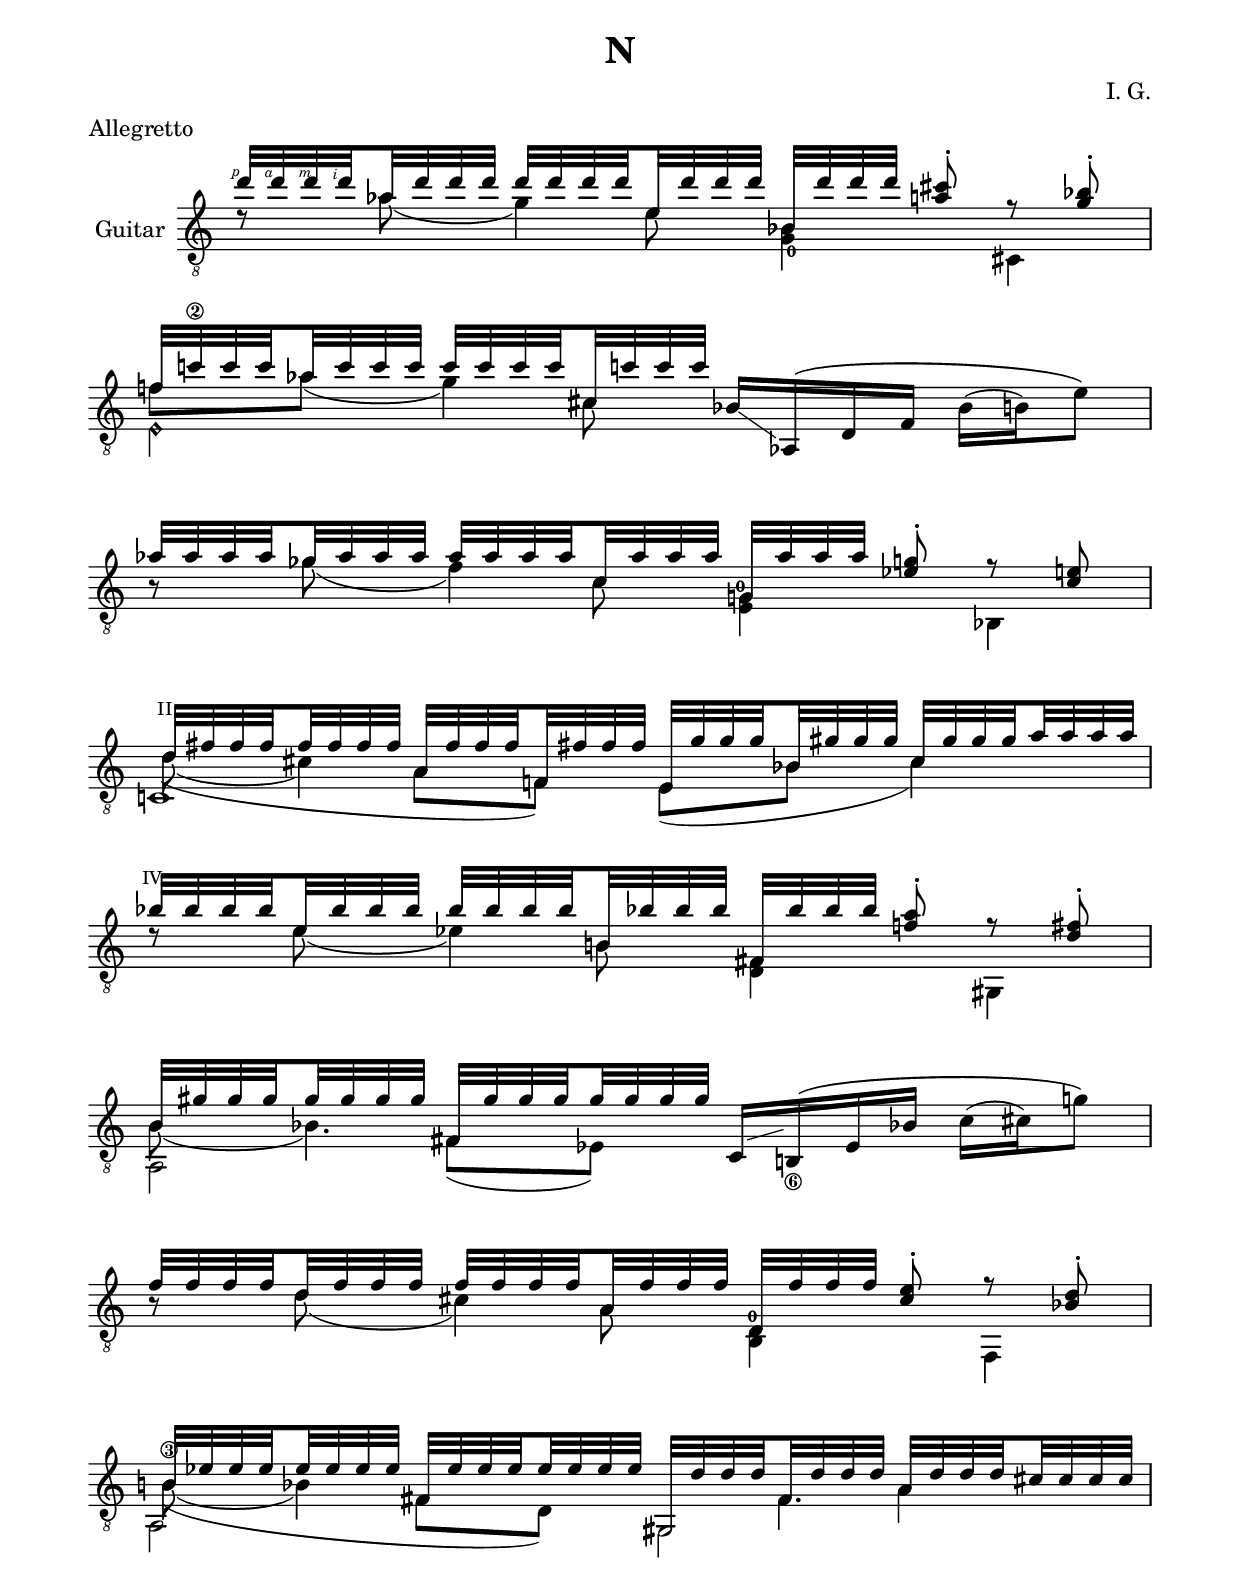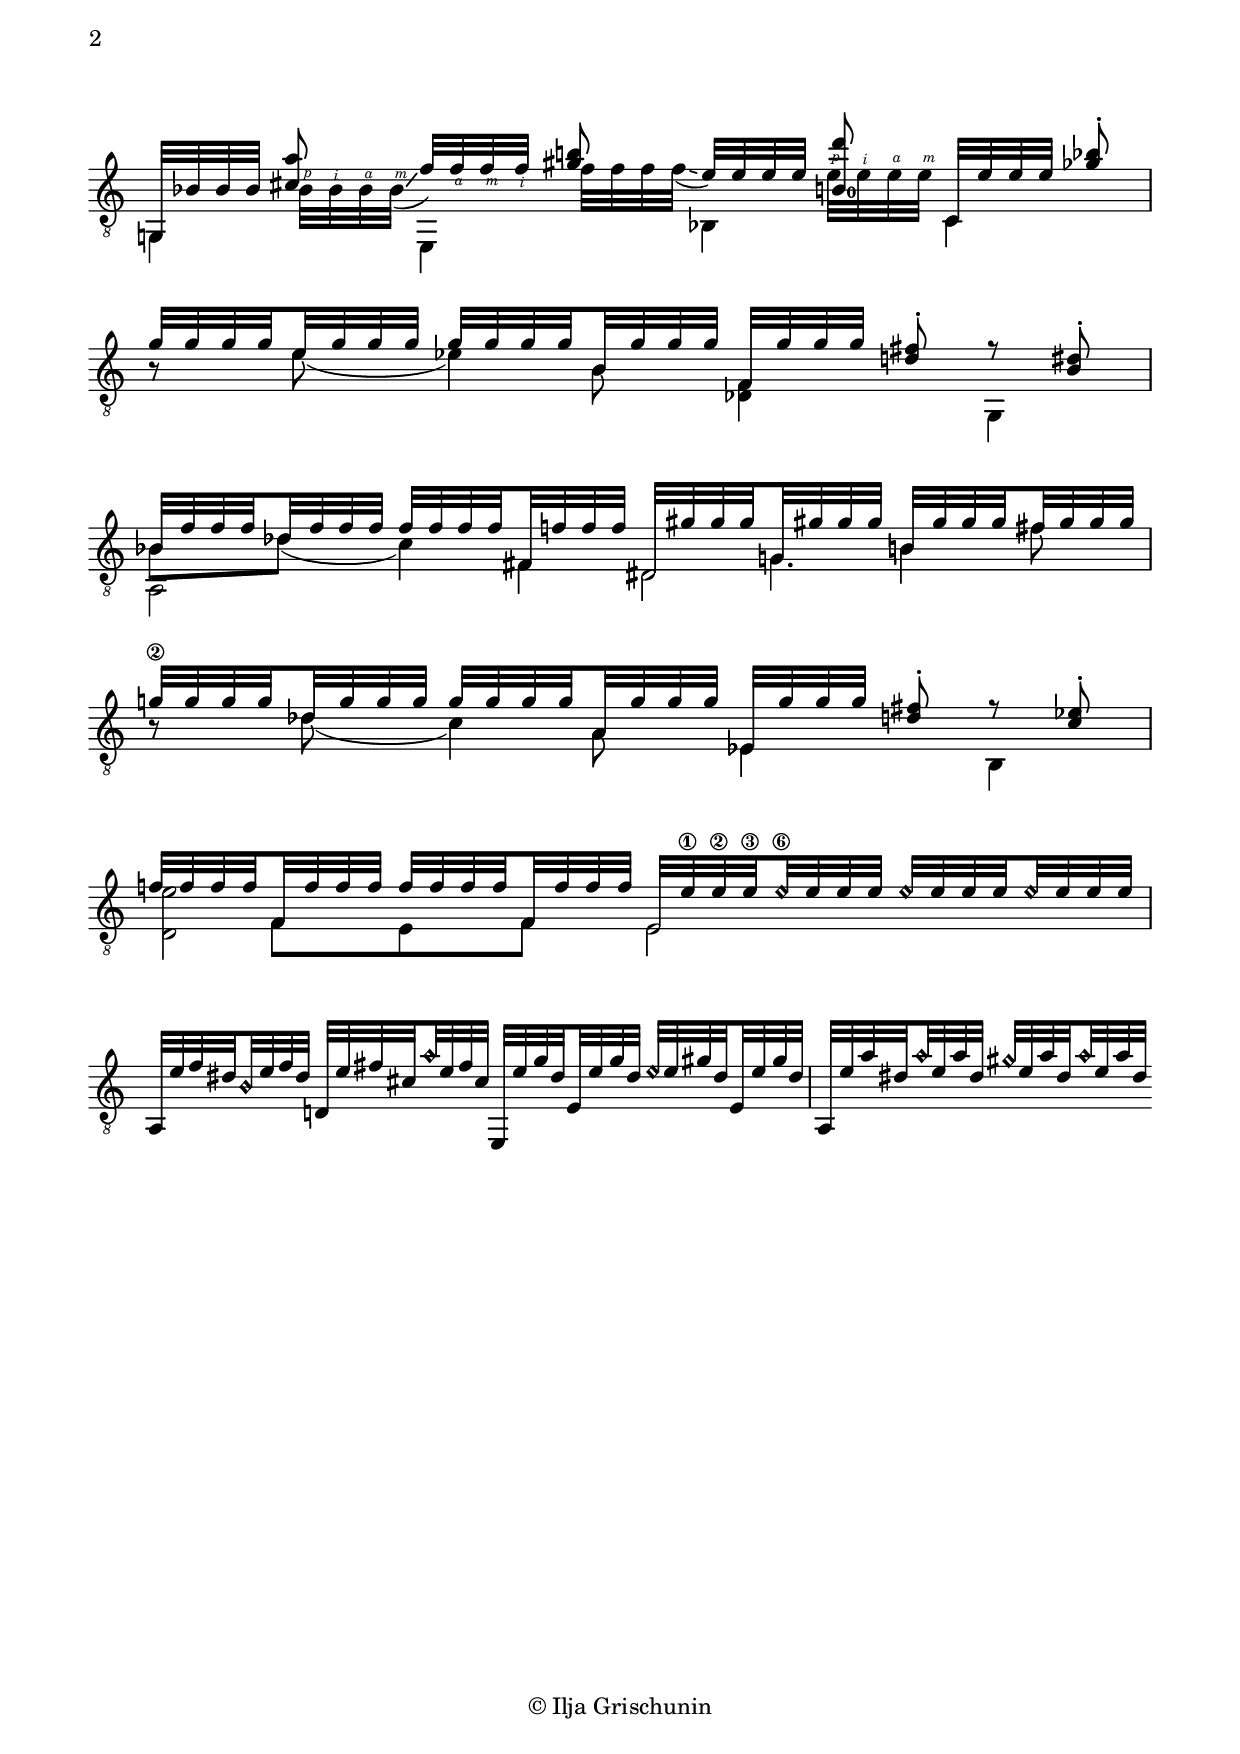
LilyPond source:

\version "2.19.15"

\language "deutsch"

\header {
  title = "N"
  meter = "Allegretto"
  composer = "I. G."
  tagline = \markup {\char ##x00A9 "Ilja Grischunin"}
}

\paper {
  #(set-paper-size "a4")
  top-markup-spacing.basic-distance = 5
  markup-system-spacing.basic-distance = 15
  top-system-spacing.basic-distance = 20
  system-system-spacing.basic-distance = 20
  score-system-spacing.basic-distance = 20
  last-bottom-spacing.basic-distance = 25

  %two-sided = ##t
  %inner-margin = 25
  %outer-margin = 15
  left-margin = 15
  right-margin = 15
}

\layout {
  \context {
    \Voice
    \override Glissando.thickness = #1.5
    \override Glissando.gap = #0.1
  }
  \context {
    \Score
    \remove "Bar_number_engraver"
  }
}
%%%%%%%%%%%%%%%%%%%%%%%%%%%%%%%%%%%%%%
#(define RH rightHandFinger)

xLV = #(define-music-function (parser location further) (number?) #{
  \once \override LaissezVibrerTie.X-extent = #'(0 . 0)
  \once \override LaissezVibrerTie.details.note-head-gap = #(/
                                                             further -2)
  \once \override LaissezVibrerTie.extra-offset = #(cons (/
                                                          further 2) 0)
         #})

stringNumberSpanner =
#(define-music-function (parser location StringNumber) (string?)
   #{
     \override TextSpanner.font-size = #-5
     \override TextSpanner.dash-fraction = #0.3
     \override TextSpanner.dash-period = #1.5
     \override TextSpanner.bound-details.right.arrow = ##t
     \override TextSpanner.arrow-width = #0.2
     \override TextSpanner.arrow-length = #0.7
     \override TextSpanner.bound-details.left.stencil-align-dir-y = #CENTER
     \override TextSpanner.bound-details.left.text = \markup { \circle \number #StringNumber }
   #})

stringNumSpan =
#(define-music-function (parser location StringNumber) (string?)
   #{
     \override TextSpanner.font-size = #-5
     \override TextSpanner.dash-fraction = #0.3
     \override TextSpanner.dash-period = #1.5
     %\override TextSpanner.bound-details.right.arrow = ##t
     %\override TextSpanner.arrow-width = #0.2
     %\override TextSpanner.arrow-length = #0.7
     \override TextSpanner.bound-details.left.stencil-align-dir-y = #CENTER
     \override TextSpanner.bound-details.left.text = \markup { \circle \number #StringNumber }
   #})

%%%%%%%%%%%%%%%%%%%%%%%%%%%%%%%%%%%%%%

global = {
  %\key d \major
  \time 4/4
  \override Staff.TimeSignature.stencil = ##f
}

ossia = \relative {
  \set Staff.fontSize = #-3
  \override Staff.StaffSymbol.staff-space = #(magstep -3)
  \override Staff.StaffSymbol.thickness = #(magstep -3)
  \global
  d''2~ d8 cis-. r b-. c!2 r
  \break
  as~ as8 g-. r e fis2 r
  \break
  b~ b8 a-. r fis-. as2 r
  \break
  f~ f8 e-. r d es2 d'4.( cis8)
  \break
  b4 f' e4. b'8 g2~ g8 fis-. r es-. f!2 as
}

classicalGuitar = \relative {
  \global
  <<
    {
      \set subdivideBeams = ##t
      \set baseMoment = #(ly:make-moment 1/8)
      \set beatStructure = #'(2 2 2 2)
      \override StrokeFinger.extra-offset = #'(-2.3 . 0.8)
      d''32\RH #1 d\RH #4 d\RH #3 d\RH #2 as d d d d d d d e, d' d d
      b, d' d d <a cis>8-.\noBeam r <g b>-.
    }
    \\
    {
      d8\rest as'( g4)
      \once\override Fingering.extra-offset = #'(0.3 . 1)
      <g,_0 b>4 cis,
    }
    \\
    {
      \voiceTwo
      s4. e'8 s2
    }
  >>
  <<
    {
      f!32 c'!\2 c c as c c c c c c c cis, c'! c c
    }
    \\
    {
      f,8 as( g4)
    }
    \\
    {
      \voiceTwo
      s4. cis,8
    }
    \\
    {
      \voiceTwo
      e,4\harmonic s
    }
  >>
  b'16-\markup {
    \postscript #"1.2 2.2 moveto 3.6 -2.5 rlineto stroke"
  } as,\( d f b( h) e8\)
  <<
    {
      \set subdivideBeams = ##t
      \set baseMoment = #(ly:make-moment 1/8)
      \set beatStructure = #'(2 2 2 2)
      as32 as as as ges as as as as as as as c, as' as as
      g, as' as as <es g>8-.\noBeam r <c e>
    }
    \\
    {
      h8\rest ges'( f4)
      \once\override Fingering.extra-offset = #'(-0.5 . -3)
      <e, g!-0>4 b
    }
    \\
    {
      \voiceTwo
      s4. c'8 s2
    }
  >>
  <<
    {
      \override TextScript.font-size = -2
      \once\override TextScript.extra-offset = #'(-0.5 . -1.5)
      d32^"II" fis fis fis fis fis fis fis
      a, fis' fis fis f,! fis'! fis fis
      e, g' g g b, gis' gis gis cis, gis' gis gis a a a a
    }
    \\
    {
      d,8( cis4) s8
    }
    \\
    {
      \voiceTwo
      \hideNotes
      \shape #'((0.8 . 0.3) (0 . 0) (0 . 0) (0 . 0)) Slur
      d4(\unHideNotes a8 f) e( b' cis4)
    }
    \\
    {
      \voiceTwo
      c,!1
    }
  >>
  <<
    {
      \once\override TextScript.extra-offset = #'(-0.7 . -1.5)
      b''32^"IV" b b b e, b' b b b b b b h,! b'! b b
      fis, b' b b <f! a>8-.\noBeam r <d fis>-.
    }
    \\
    {
      d8\rest e( es4) <d, fis> gis,
    }
    \\
    {
      \voiceTwo
      s4. h'8 s2
    }
  >>
  <<
    {
      h32 gis' gis gis gis gis gis gis fis, gis' gis gis gis gis gis gis
    }
    \\
    {
      h,8( b4.)
    }
    \\
    {
      \voiceTwo
      s4 fis8( es)
    }
    \\
    {
      \voiceTwo
      a,2
    }
  >>
  c16-\markup {
    \postscript #"1.7 1.2 moveto 3.5 1 rlineto stroke"
  } h!_\6\( es b'! c( cis) g'8\)
  \break
  <<
    {
      \set subdivideBeams = ##t
      \set baseMoment = #(ly:make-moment 1/8)
      \set beatStructure = #'(2 2 2 2)
      f32 f f f d f f f f f f f a, f' f f
      d, f' f f <cis e>8-.\noBeam r <b d>-.
    }
    \\
    {
      h8\rest d( cis4)
      \once\override Fingering.extra-offset = #'(-0.3 . -4.2)
      <h, d-0> f
    }
    \\
    {
      \voiceTwo
      s4. a'8 s2
    }
  >>
  \mergeDifferentlyHeadedOn
  \mergeDifferentlyDottedOn
  <<
    {
      h32 es es es es es es es fis, es' es es es es es es
      gis,, d'' d d fis, d' d d a d d d cis cis cis cis
    }
    \\
    {
      h!8\3( b4) s8 s4 a
    }
    \\
    {
      \voiceTwo
      \hideNotes
      \shape #'((1 . 0.8) (0 . 0) (0 . 0) (0 . 0)) Slur
      h4(\unHideNotes fis8 d) s8 fis4.
    }
    \\
    {
      \voiceTwo
      a,2 gis
    }
  >>
  <<
    {
      s8 <cis' a'> s <gis' h!> s 
      \once\override Fingering.extra-offset = #'(1.2 . 2.9)
      <h,!_0 d'>
    }
    \\
    {
      \voiceOne
      g,32[ b' b b]
      \voiceTwo
      \override StrokeFinger.extra-offset = #'(-1.3 . 1.5)
      b\RH #1 b\RH #2 b\RH #4 b\RH #3 (\glissando
      \voiceOne
      \override StrokeFinger.extra-offset = #'(-1.3 . -1.2)
      f')[ f\RH #4 f\RH #3 f\RH #2 ]
      \voiceTwo
      f f f f(\glissando
      \voiceOne
      e)[ e e e]
      \voiceTwo
      \override StrokeFinger.extra-offset = #'(-1.3 . 1.5)
      e\RH #1 e\RH #2 e\RH #4 e\RH #3
    }
    \\
    {
      \voiceTwo
      g,,!4 e b'
    }
  >>
  <<
    {
      c32 e' e e <ges b>8-.\noBeam
    }
    \\
    {
      c,,4
    }
  >>
  <<
    {
      g''32 g g g e g g g g g g g h, g' g g
      f, g' g g <d! fis>8-.\noBeam r <h dis>-.
    }
    \\
    {
      h8\rest e( es4) <des, f> g,
    }
    \\
    {
      \voiceTwo
      s4. h'8 s2
    }
  >>
  <<
    {
      b32 f' f f des f f f f f f f fis, f'! f f
      dis, gis' gis gis g,! gis'! gis gis h, gis' gis gis fis gis gis gis
    }
    \\
    {
      s2. s8 fis
    }
    \\
    {
      \voiceTwo
      b,8 des( c4) s h
    }
    \\
    {
      \voiceTwo
      s4. fis4 g4.
    }
    \\
    {
      \voiceTwo
      a,2 dis
    }
  >>
  <<
    {
      g'!32\2 g g g des g g g g g g g a, g' g g
      es, g' g g <d fis>8-.\noBeam r <c es>-.
    }
    \\
    {
      h8\rest des( c4) es, h
    }
    \\
    {
      \voiceTwo
      s4. a'8 s2
    }
  >>
  <<
    {
      f'!32 f f f f, f' f f f f f f f, f' f f
      e, e'\1 e\2 e\3 e\harmonic\6 e e e e\harmonic e e e e\harmonic e e e
    }
    \\
    {
      s8 f, e f
    }
    \\
    {
      \voiceTwo
      <d e'>2 e2
    }
  >>
  <<
    {
      a,32 e'' f dis h\harmonic e f dis d,! e' fis cis a'\harmonic e fis cis
      e,, e'' g dis e, e' g dis e\harmonic e gis dis e, e' gis dis
      a, e'' a dis, a'\harmonic e a dis, gis\harmonic e a dis, a'\harmonic e a dis,
    }
    \\
    {
      
    }
    \\
    {
      
    }
  >>
}

%%%%%%%%%%%%%%%%%%%%%%%%%%%%%%%%%%%%%%
\score {
  \new StaffGroup<<

    %\new Staff \ossia

    \new Staff \with {
      instrumentName = "Guitar"
    }
    {
      \clef "treble_8" \classicalGuitar
    }

  >>
}
